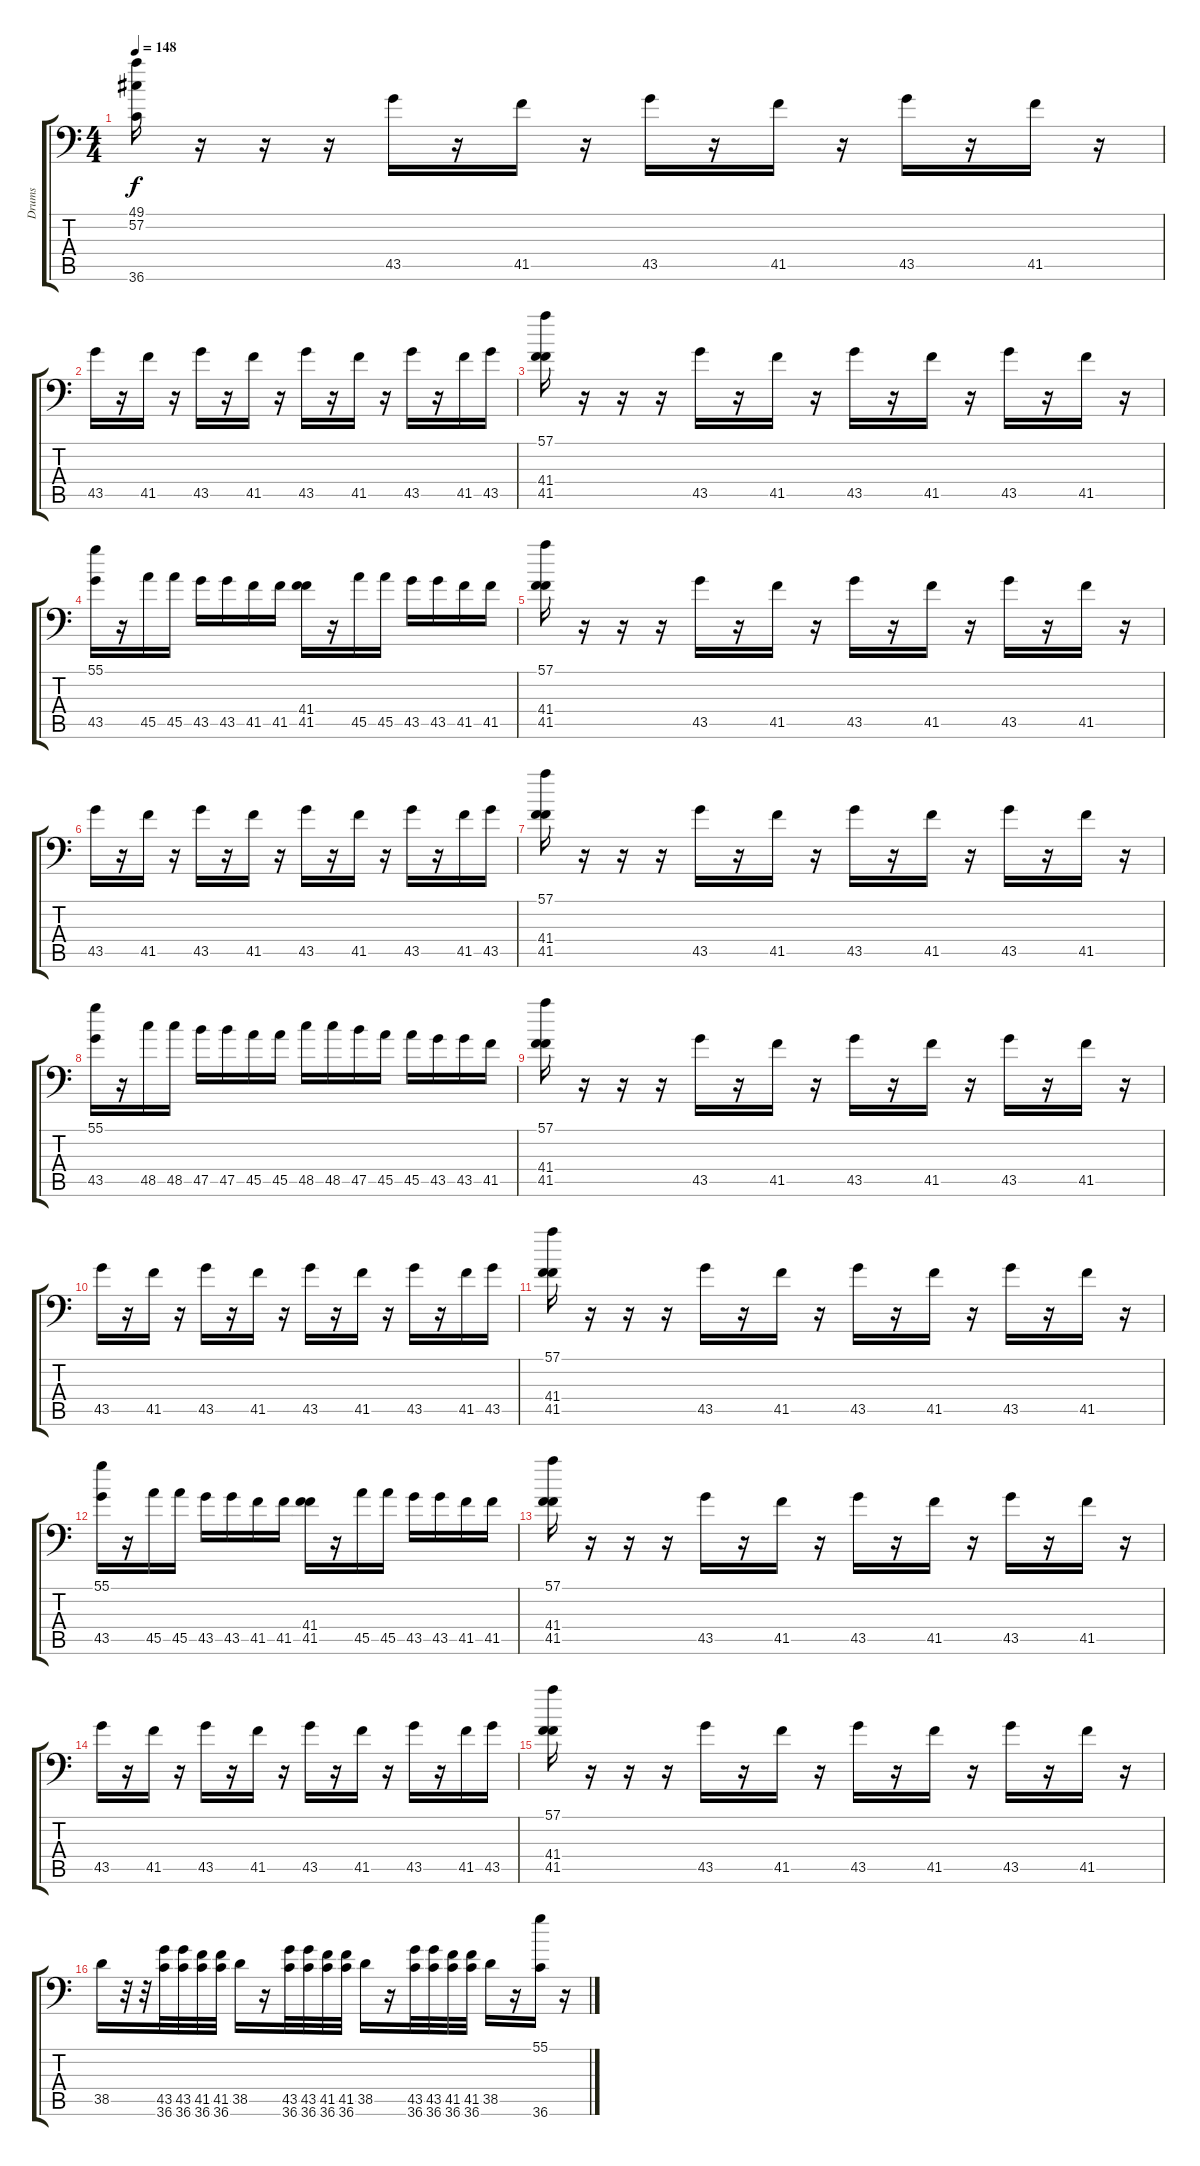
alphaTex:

\track ("Drums" "Drums") {instrument acousticgrandpiano}
\staff {score tabs}
\tuning (C-1 C-1 C-1 C-1 C-1 C-1) {hide}
\ts (4 4)
\tempo 148
\clef f4
\ks c
(49.1 57.2 36.6).16{dy f} r.16 r.16 r.16 43.5.16 r.16 41.5.16 r.16 43.5.16 r.16 41.5.16 r.16 43.5.16 r.16 41.5.16 r.16 |
43.5.16 r.16 41.5.16 r.16 43.5.16 r.16 41.5.16 r.16 43.5.16 r.16 41.5.16 r.16 43.5.16 r.16 41.5.16 43.5.16 |
(57.1 41.4 41.5).16 r.16 r.16 r.16 43.5.16 r.16 41.5.16 r.16 43.5.16 r.16 41.5.16 r.16 43.5.16 r.16 41.5.16 r.16 |
(55.1 43.5).16 r.16 45.5.16 45.5.16 43.5.16 43.5.16 41.5.16 41.5.16 (41.4 41.5).16 r.16 45.5.16 45.5.16 43.5.16 43.5.16 41.5.16 41.5.16 |
(57.1 41.4 41.5).16 r.16 r.16 r.16 43.5.16 r.16 41.5.16 r.16 43.5.16 r.16 41.5.16 r.16 43.5.16 r.16 41.5.16 r.16 |
43.5.16 r.16 41.5.16 r.16 43.5.16 r.16 41.5.16 r.16 43.5.16 r.16 41.5.16 r.16 43.5.16 r.16 41.5.16 43.5.16 |
(57.1 41.4 41.5).16 r.16 r.16 r.16 43.5.16 r.16 41.5.16 r.16 43.5.16 r.16 41.5.16 r.16 43.5.16 r.16 41.5.16 r.16 |
(55.1 43.5).16 r.16 48.5.16 48.5.16 47.5.16 47.5.16 45.5.16 45.5.16 48.5.16 48.5.16 47.5.16 45.5.16 45.5.16 43.5.16 43.5.16 41.5.16 |
(57.1 41.4 41.5).16 r.16 r.16 r.16 43.5.16 r.16 41.5.16 r.16 43.5.16 r.16 41.5.16 r.16 43.5.16 r.16 41.5.16 r.16 |
43.5.16 r.16 41.5.16 r.16 43.5.16 r.16 41.5.16 r.16 43.5.16 r.16 41.5.16 r.16 43.5.16 r.16 41.5.16 43.5.16 |
(57.1 41.4 41.5).16 r.16 r.16 r.16 43.5.16 r.16 41.5.16 r.16 43.5.16 r.16 41.5.16 r.16 43.5.16 r.16 41.5.16 r.16 |
(55.1 43.5).16 r.16 45.5.16 45.5.16 43.5.16 43.5.16 41.5.16 41.5.16 (41.4 41.5).16 r.16 45.5.16 45.5.16 43.5.16 43.5.16 41.5.16 41.5.16 |
(57.1 41.4 41.5).16 r.16 r.16 r.16 43.5.16 r.16 41.5.16 r.16 43.5.16 r.16 41.5.16 r.16 43.5.16 r.16 41.5.16 r.16 |
43.5.16 r.16 41.5.16 r.16 43.5.16 r.16 41.5.16 r.16 43.5.16 r.16 41.5.16 r.16 43.5.16 r.16 41.5.16 43.5.16 |
(57.1 41.4 41.5).16 r.16 r.16 r.16 43.5.16 r.16 41.5.16 r.16 43.5.16 r.16 41.5.16 r.16 43.5.16 r.16 41.5.16 r.16 |
38.5.16 r.32 r.32 (43.5 36.6).32 (43.5 36.6).32 (41.5 36.6).32 (41.5 36.6).32 38.5.16 r.16 (43.5 36.6).32 (43.5 36.6).32 (41.5 36.6).32 (41.5 36.6).32 38.5.16 r.16 (43.5 36.6).32 (43.5 36.6).32 (41.5 36.6).32 (41.5 36.6).32 38.5.16 r.16 (55.1 36.6).16 r.16
